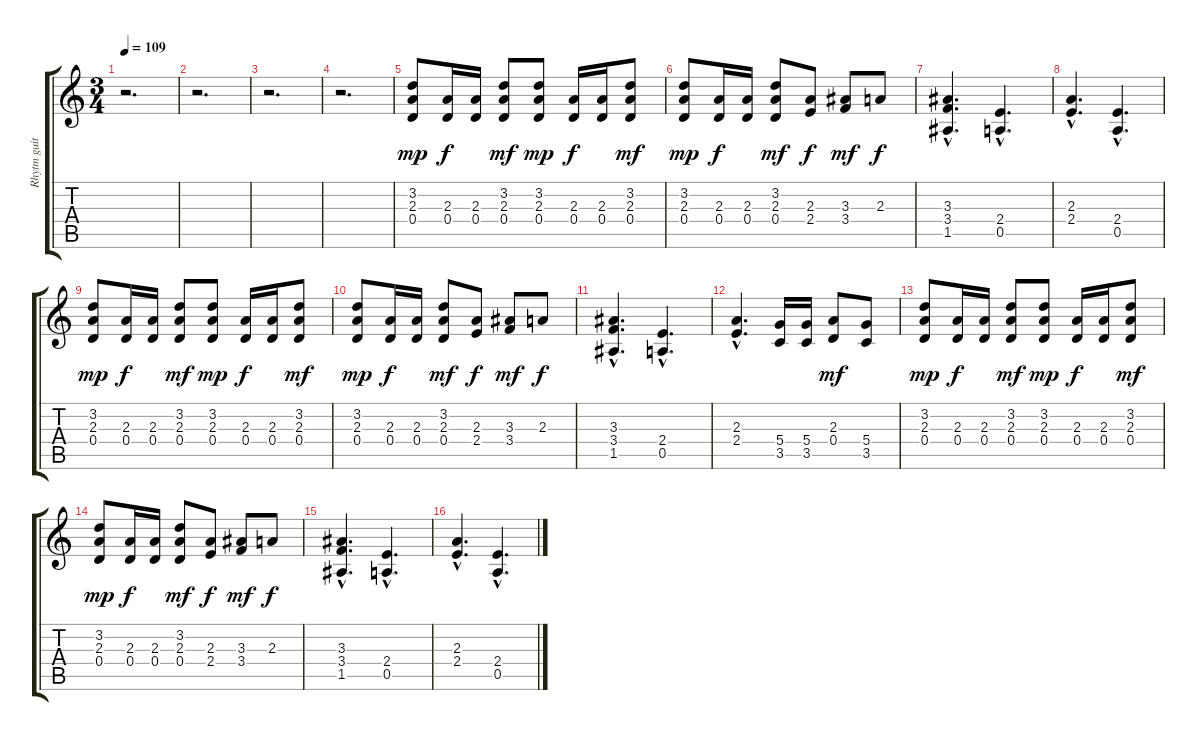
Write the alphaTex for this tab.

\track ("Rhytm guitar" "Rhytm guit") {instrument overdrivenguitar}
\staff {score tabs}
\tuning (E4 B3 G3 D3 A2 E2) {hide}
\ts (3 4)
\tempo 109
\clef g2
\ks c
r.2{d dy f} |
r.2{d} |
r.2{d} |
r.2{d} |
(3.2 2.3 0.4).8{dy mp} (2.3 0.4).16{dy f} (2.3 0.4).16 (3.2 2.3 0.4).8{dy mf} (3.2 2.3 0.4).8{dy mp} (2.3 0.4).16{dy f} (2.3 0.4).16 (3.2 2.3 0.4).8{dy mf} |
(3.2 2.3 0.4).8{dy mp} (2.3 0.4).16{dy f} (2.3 0.4).16 (3.2 2.3 0.4).8{dy mf} (2.3 2.4).8{dy f} (3.3 3.4).8{dy mf} 2.3.8{dy f} |
(3.3{hac} 3.4{hac} 1.5{hac}).4{d} (2.4{hac} 0.5{hac}).4{d} |
(2.3{hac} 2.4{hac}).4{d} (2.4{hac} 0.5{hac}).4{d} |
(3.2 2.3 0.4).8{dy mp} (2.3 0.4).16{dy f} (2.3 0.4).16 (3.2 2.3 0.4).8{dy mf} (3.2 2.3 0.4).8{dy mp} (2.3 0.4).16{dy f} (2.3 0.4).16 (3.2 2.3 0.4).8{dy mf} |
(3.2 2.3 0.4).8{dy mp} (2.3 0.4).16{dy f} (2.3 0.4).16 (3.2 2.3 0.4).8{dy mf} (2.3 2.4).8{dy f} (3.3 3.4).8{dy mf} 2.3.8{dy f} |
(3.3{hac} 3.4{hac} 1.5{hac}).4{d} (2.4{hac} 0.5{hac}).4{d} |
(2.3{hac} 2.4{hac}).4{d} (5.4 3.5).16 (5.4 3.5).16 (2.3 0.4).8{dy mf} (5.4 3.5).8 |
(3.2 2.3 0.4).8{dy mp} (2.3 0.4).16{dy f} (2.3 0.4).16 (3.2 2.3 0.4).8{dy mf} (3.2 2.3 0.4).8{dy mp} (2.3 0.4).16{dy f} (2.3 0.4).16 (3.2 2.3 0.4).8{dy mf} |
(3.2 2.3 0.4).8{dy mp} (2.3 0.4).16{dy f} (2.3 0.4).16 (3.2 2.3 0.4).8{dy mf} (2.3 2.4).8{dy f} (3.3 3.4).8{dy mf} 2.3.8{dy f} |
(3.3{hac} 3.4{hac} 1.5{hac}).4{d} (2.4{hac} 0.5{hac}).4{d} |
(2.3{hac} 2.4{hac}).4{d} (2.4{hac} 0.5{hac}).4{d}
